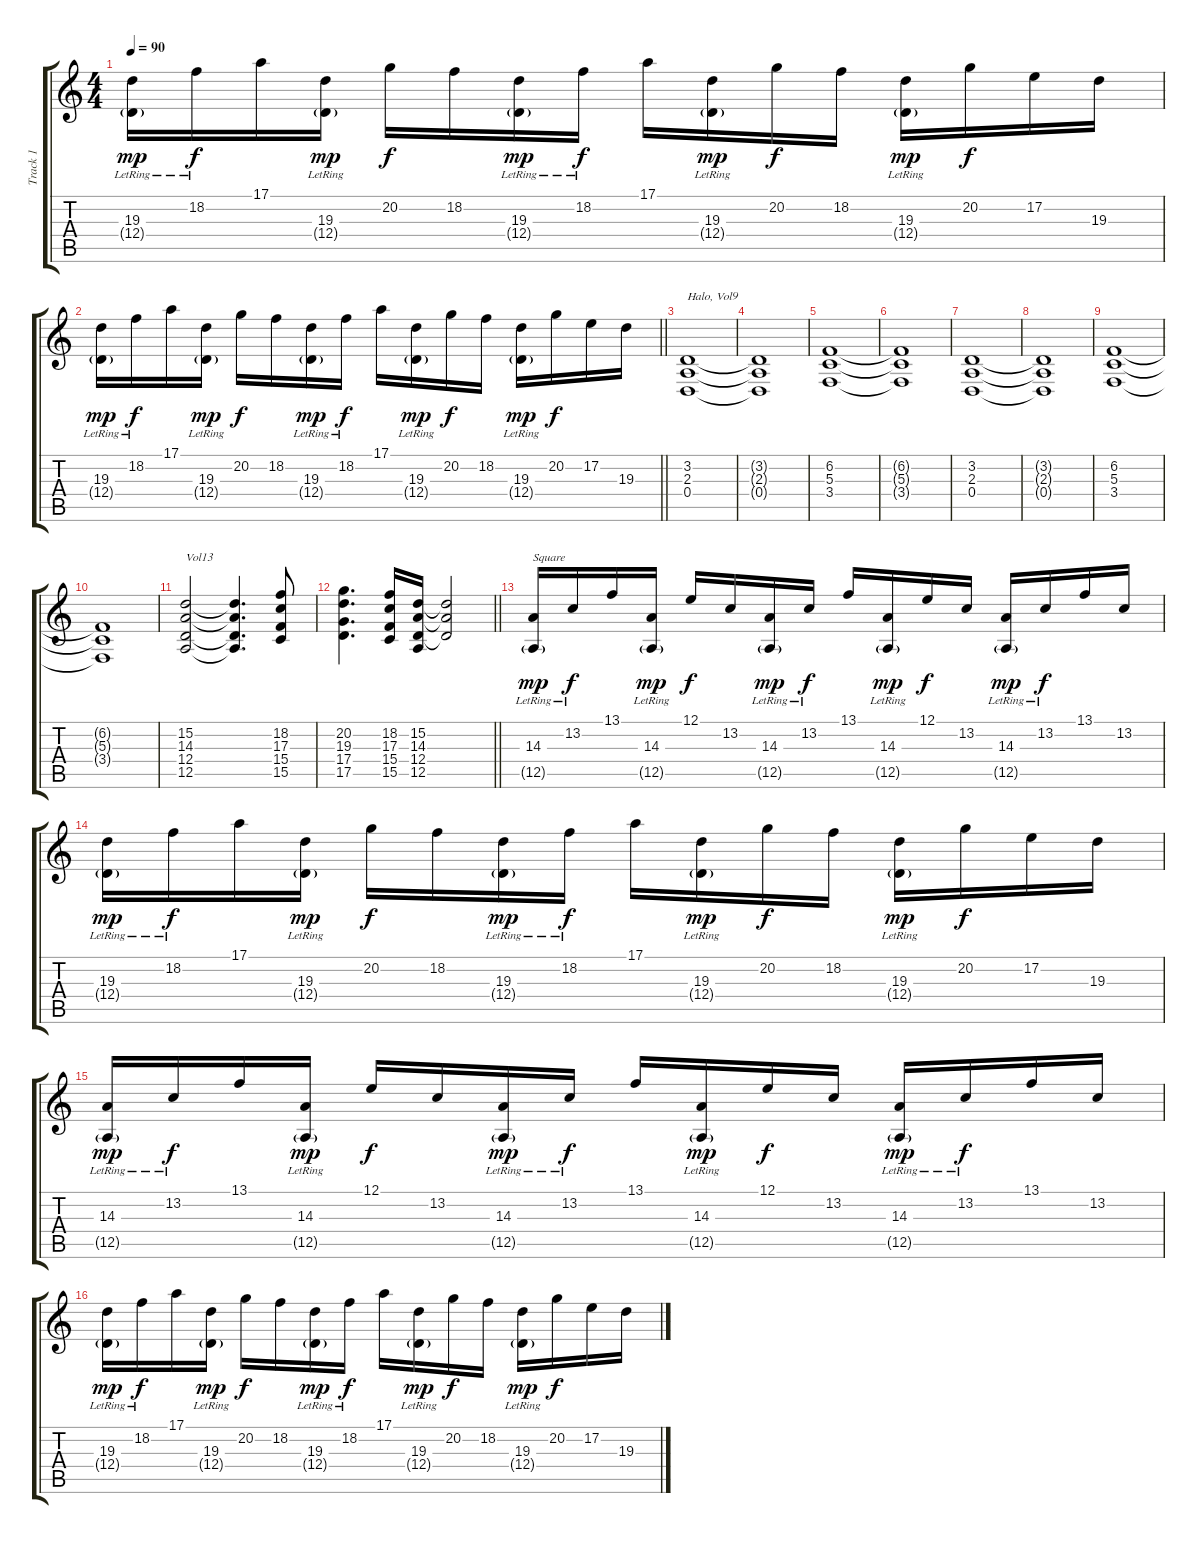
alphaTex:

\track ("Track 1" "Track 1") {instrument lead1square}
\staff {score tabs}
\tuning (E4 B3 G3 D3 A2 D2) {hide}
\ts (4 4)
\tempo 90
\clef g2
\ks c
(19.3{lr} 12.4{g lr}).16{dy mp} 18.2{lr}.16{dy f} 17.1.16 (19.3{lr} 12.4{g lr}).16{dy mp} 20.2.16{dy f} 18.2.16 (19.3{lr} 12.4{g lr}).16{dy mp} 18.2{lr}.16{dy f} 17.1.16 (19.3{lr} 12.4{g lr}).16{dy mp} 20.2.16{dy f} 18.2.16 (19.3{lr} 12.4{g lr}).16{dy mp} 20.2.16{dy f} 17.2.16 19.3.16 |
\barLineRight lightlight
(19.3{lr} 12.4{g lr}).16{dy mp} 18.2{lr}.16{dy f} 17.1.16 (19.3{lr} 12.4{g lr}).16{dy mp} 20.2.16{dy f} 18.2.16 (19.3{lr} 12.4{g lr}).16{dy mp} 18.2{lr}.16{dy f} 17.1.16 (19.3{lr} 12.4{g lr}).16{dy mp} 20.2.16{dy f} 18.2.16 (19.3{lr} 12.4{g lr}).16{dy mp} 20.2.16{dy f} 17.2.16 19.3.16 |
(3.2 2.3 0.4).1{txt "Halo, Vol9" volume 9 instrument pad7halo} |
(3.2{t} 2.3{t} 0.4{t}).1 |
(6.2 5.3 3.4).1 |
(6.2{t} 5.3{t} 3.4{t}).1 |
(3.2 2.3 0.4).1 |
(3.2{t} 2.3{t} 0.4{t}).1 |
(6.2 5.3 3.4).1 |
(6.2{t} 5.3{t} 3.4{t}).1 |
(15.2 14.3 12.4 12.5).2{txt "Vol13" volume 13} (15.2{t} 14.3{t} 12.4{t} 12.5{t}).4{d} (18.2 17.3 15.4 15.5).8 |
\barLineRight lightlight
(20.2 19.3 17.4 17.5).4{d} (18.2 17.3 15.4 15.5).16 (15.2 14.3 12.4 12.5).16 (15.2{t} 14.3{t} 12.4{t}).2 |
\section ("" "")
(14.3{lr} 12.5{g lr}).16{txt "Square" dy mp instrument lead1square} 13.2{lr}.16{dy f} 13.1.16 (14.3{lr} 12.5{g lr}).16{dy mp} 12.1.16{dy f} 13.2.16 (14.3{lr} 12.5{g lr}).16{dy mp} 13.2{lr}.16{dy f} 13.1.16 (14.3{lr} 12.5{g lr}).16{dy mp} 12.1.16{dy f} 13.2.16 (14.3{lr} 12.5{g lr}).16{dy mp} 13.2{lr}.16{dy f} 13.1.16 13.2.16 |
(19.3{lr} 12.4{g lr}).16{dy mp} 18.2{lr}.16{dy f} 17.1.16 (19.3{lr} 12.4{g lr}).16{dy mp} 20.2.16{dy f} 18.2.16 (19.3{lr} 12.4{g lr}).16{dy mp} 18.2{lr}.16{dy f} 17.1.16 (19.3{lr} 12.4{g lr}).16{dy mp} 20.2.16{dy f} 18.2.16 (19.3{lr} 12.4{g lr}).16{dy mp} 20.2.16{dy f} 17.2.16 19.3.16 |
(14.3{lr} 12.5{g lr}).16{dy mp} 13.2{lr}.16{dy f} 13.1.16 (14.3{lr} 12.5{g lr}).16{dy mp} 12.1.16{dy f} 13.2.16 (14.3{lr} 12.5{g lr}).16{dy mp} 13.2{lr}.16{dy f} 13.1.16 (14.3{lr} 12.5{g lr}).16{dy mp} 12.1.16{dy f} 13.2.16 (14.3{lr} 12.5{g lr}).16{dy mp} 13.2{lr}.16{dy f} 13.1.16 13.2.16 |
(19.3{lr} 12.4{g lr}).16{dy mp} 18.2{lr}.16{dy f} 17.1.16 (19.3{lr} 12.4{g lr}).16{dy mp} 20.2.16{dy f} 18.2.16 (19.3{lr} 12.4{g lr}).16{dy mp} 18.2{lr}.16{dy f} 17.1.16 (19.3{lr} 12.4{g lr}).16{dy mp} 20.2.16{dy f} 18.2.16 (19.3{lr} 12.4{g lr}).16{dy mp} 20.2.16{dy f} 17.2.16 19.3.16
